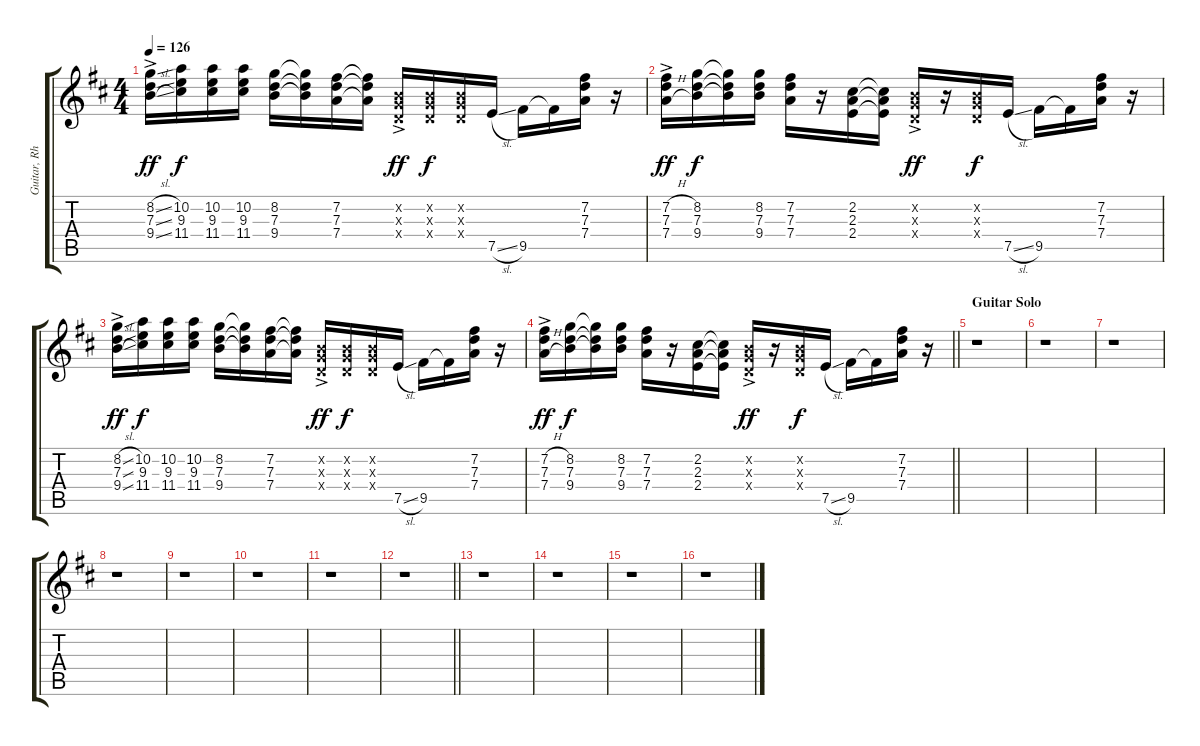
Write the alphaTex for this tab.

\track ("Guitar, Rhythm overdub" "Guitar, Rh") {instrument overdrivenguitar}
\staff {score tabs}
\tuning (E4 B3 G3 D3 A2 E2) {hide}
\ts (4 4)
\tempo 126
\clef g2
\ks d
(8.2{sl ac} 7.3{sl ac} 9.4{sl ac}).16{dy ff} (10.2 9.3 11.4).16{dy f} (10.2 9.3 11.4).16 (10.2 9.3 11.4).16 (8.2 7.3 9.4).16 (8.2{t} 7.3{t} 9.4{t}).16 (7.2 7.3 7.4).16 (7.2{t} 7.3{t} 7.4{t}).16 (0.2{ac x} 0.3{ac x} 0.4{ac x}).16{dy ff} (0.2{x} 0.3{x} 0.4{x}).16{dy f} (0.2{x} 0.3{x} 0.4{x}).16 7.5{sl}.16 9.5.16 9.5{t}.16 (7.2 7.3 7.4).16 r.16 |
(7.2{h ac} 7.3{ac} 7.4{h ac}).16{dy ff} (8.2 7.3 9.4).16{dy f} (8.2{t} 7.3{t} 9.4{t}).16 (8.2 7.3 9.4).16 (7.2 7.3 7.4).16 r.16 (2.2 2.3 2.4).16 (2.2{t} 2.3{t} 2.4{t}).16 (0.2{ac x} 0.3{ac x} 0.4{ac x}).16{dy ff} r.16 (0.2{x} 0.3{x} 0.4{x}).16{dy f} 7.5{sl}.16 9.5.16 9.5{t}.16 (7.2 7.3 7.4).16 r.16 |
(8.2{sl ac} 7.3{sl ac} 9.4{sl ac}).16{dy ff} (10.2 9.3 11.4).16{dy f} (10.2 9.3 11.4).16 (10.2 9.3 11.4).16 (8.2 7.3 9.4).16 (8.2{t} 7.3{t} 9.4{t}).16 (7.2 7.3 7.4).16 (7.2{t} 7.3{t} 7.4{t}).16 (0.2{ac x} 0.3{ac x} 0.4{ac x}).16{dy ff} (0.2{x} 0.3{x} 0.4{x}).16{dy f} (0.2{x} 0.3{x} 0.4{x}).16 7.5{sl}.16 9.5.16 9.5{t}.16 (7.2 7.3 7.4).16 r.16 |
\barLineRight lightlight
(7.2{h ac} 7.3{ac} 7.4{h ac}).16{dy ff} (8.2 7.3 9.4).16{dy f} (8.2{t} 7.3{t} 9.4{t}).16 (8.2 7.3 9.4).16 (7.2 7.3 7.4).16 r.16 (2.2 2.3 2.4).16 (2.2{t} 2.3{t} 2.4{t}).16 (0.2{ac x} 0.3{ac x} 0.4{ac x}).16{dy ff} r.16 (0.2{x} 0.3{x} 0.4{x}).16{dy f} 7.5{sl}.16 9.5.16 9.5{t}.16 (7.2 7.3 7.4).16 r.16 |
\section ("" "Guitar Solo")
r.1 |
r.1 |
r.1 |
r.1 |
r.1 |
r.1 |
r.1 |
\barLineRight lightlight
r.1 |
r.1 |
r.1 |
r.1 |
r.1
